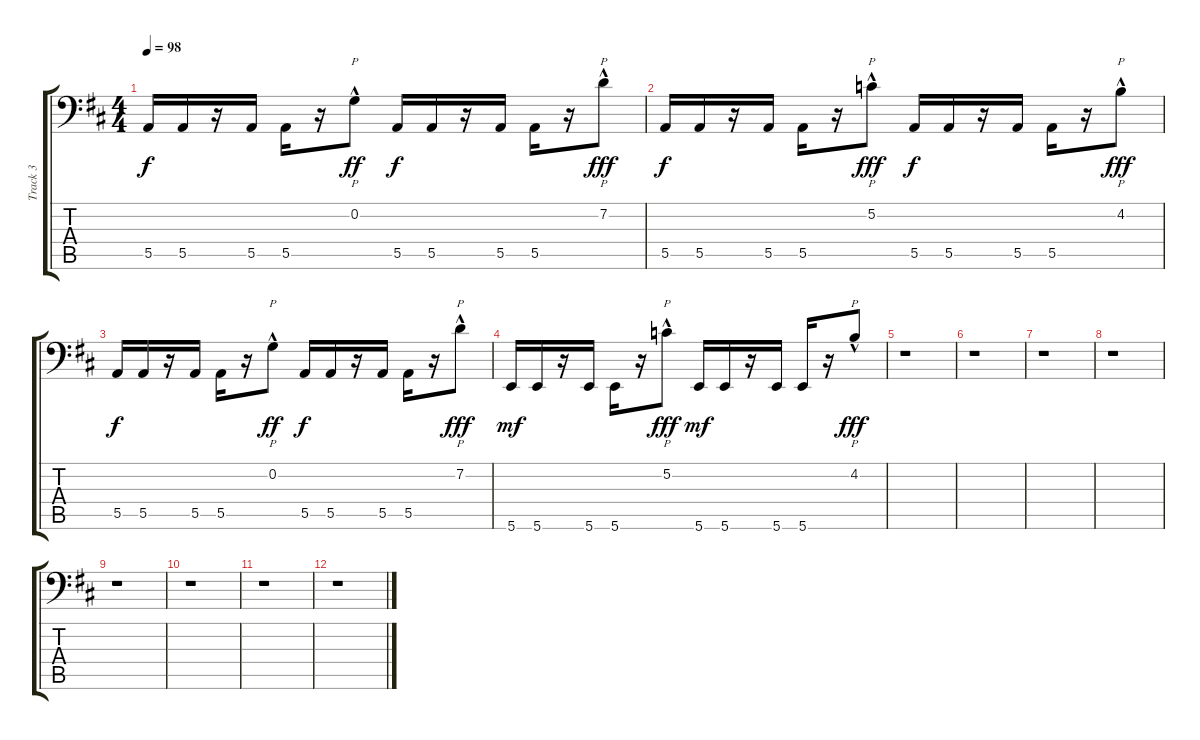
\track ("Track 3" "Track 3") {instrument electricbassfinger}
\staff {score tabs}
\tuning (C3 G2 E2 B1 E1 B0) {hide}
\ts (4 4)
\tempo 98
\clef f4
\ks bminor
5.5.16{dy f} 5.5.16 r.16 5.5.16 5.5.16 r.16 0.2{hac}.8{p dy ff} 5.5.16{dy f} 5.5.16 r.16 5.5.16 5.5.16 r.16 7.2{hac}.8{p dy fff} |
5.5.16{dy f} 5.5.16 r.16 5.5.16 5.5.16 r.16 5.2{hac}.8{p dy fff} 5.5.16{dy f} 5.5.16 r.16 5.5.16 5.5.16 r.16 4.2{hac}.8{p dy fff} |
5.5.16{dy f} 5.5.16 r.16 5.5.16 5.5.16 r.16 0.2{hac}.8{p dy ff} 5.5.16{dy f} 5.5.16 r.16 5.5.16 5.5.16 r.16 7.2{hac}.8{p dy fff} |
5.6.16{dy mf} 5.6.16 r.16 5.6.16 5.6.16 r.16 5.2{hac}.8{p dy fff} 5.6.16{dy mf} 5.6.16 r.16 5.6.16 5.6.16 r.16 4.2{hac}.8{p dy fff} |
r.1 |
r.1 |
r.1 |
r.1 |
r.1 |
r.1 |
r.1 |
r.1
